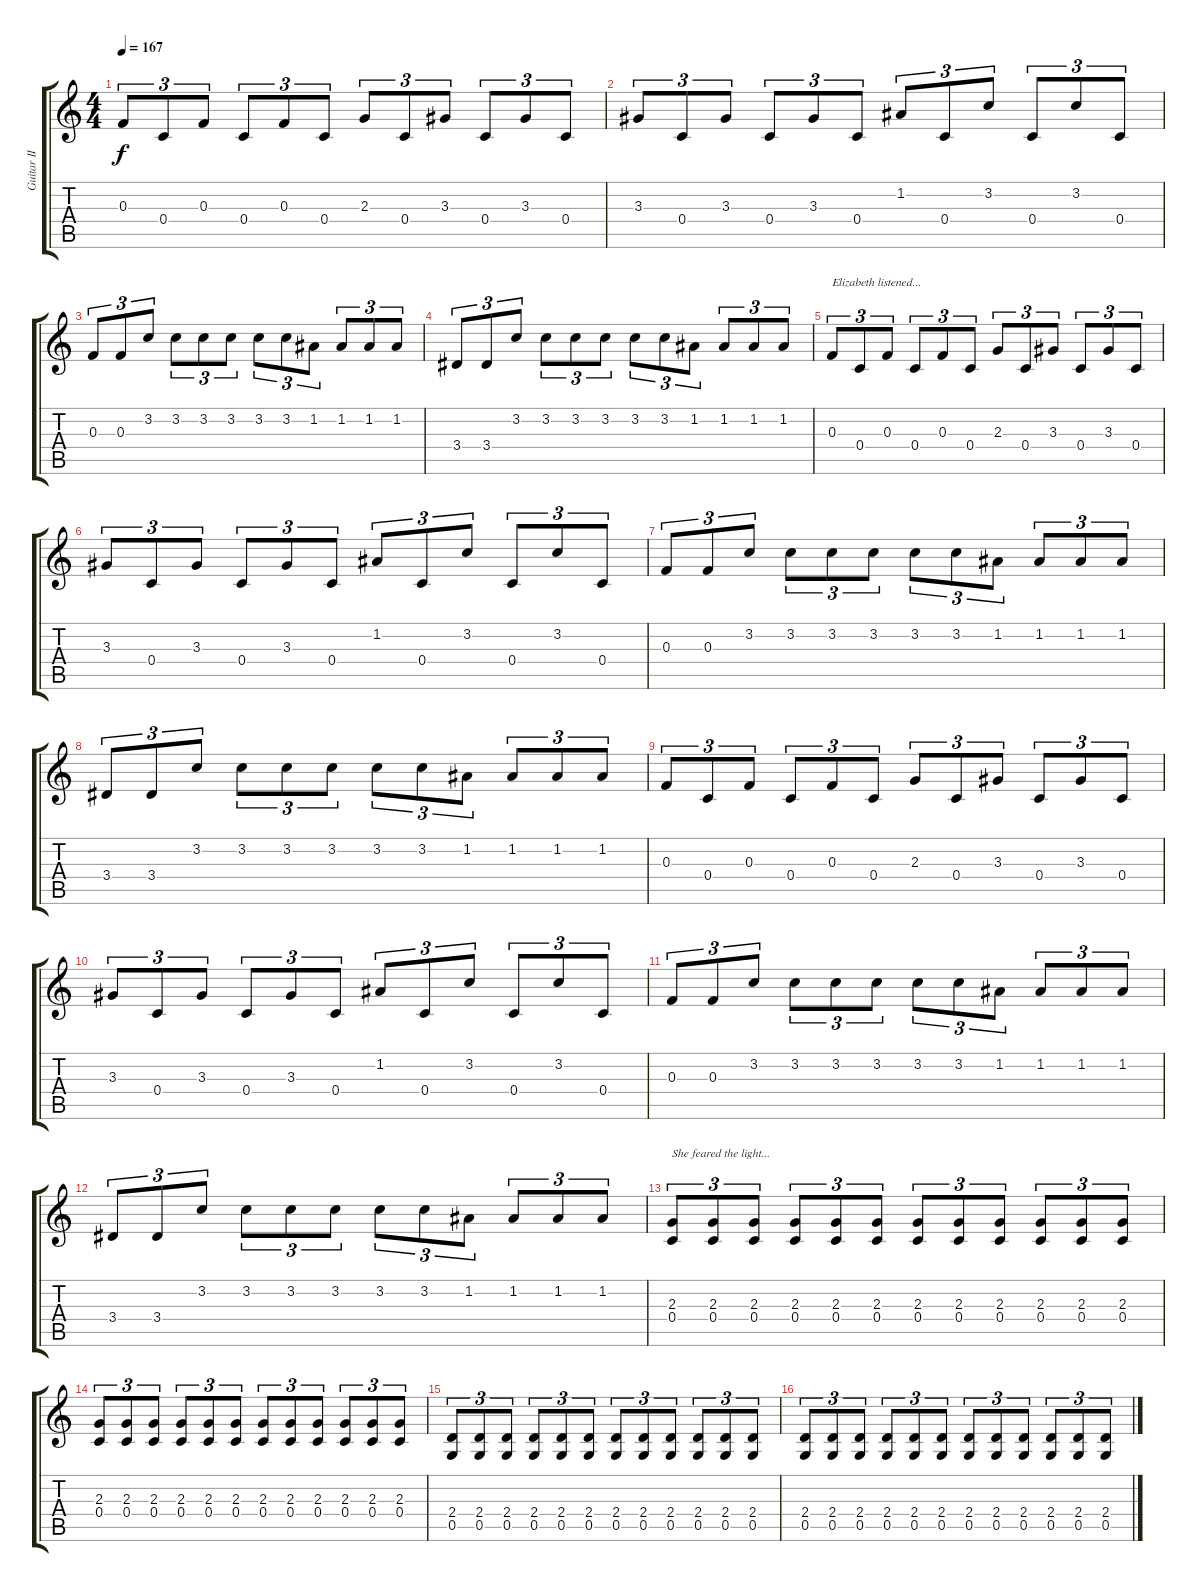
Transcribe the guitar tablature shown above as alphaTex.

\track ("Guitar II" "Guitar II") {instrument distortionguitar}
\staff {score tabs}
\tuning (D4 A3 F3 C3 G2 D2) {hide}
\ts (4 4)
\tempo 167
\clef g2
\ks c
0.3.8{tu (3 2) dy f} 0.4.8{tu (3 2)} 0.3.8{tu (3 2)} 0.4.8{tu (3 2)} 0.3.8{tu (3 2)} 0.4.8{tu (3 2)} 2.3.8{tu (3 2)} 0.4.8{tu (3 2)} 3.3.8{tu (3 2)} 0.4.8{tu (3 2)} 3.3.8{tu (3 2)} 0.4.8{tu (3 2)} |
3.3.8{tu (3 2)} 0.4.8{tu (3 2)} 3.3.8{tu (3 2)} 0.4.8{tu (3 2)} 3.3.8{tu (3 2)} 0.4.8{tu (3 2)} 1.2.8{tu (3 2)} 0.4.8{tu (3 2)} 3.2.8{tu (3 2)} 0.4.8{tu (3 2)} 3.2.8{tu (3 2)} 0.4.8{tu (3 2)} |
0.3.8{tu (3 2)} 0.3.8{tu (3 2)} 3.2.8{tu (3 2)} 3.2.8{tu (3 2)} 3.2.8{tu (3 2)} 3.2.8{tu (3 2)} 3.2.8{tu (3 2)} 3.2.8{tu (3 2)} 1.2.8{tu (3 2)} 1.2.8{tu (3 2)} 1.2.8{tu (3 2)} 1.2.8{tu (3 2)} |
3.4.8{tu (3 2)} 3.4.8{tu (3 2)} 3.2.8{tu (3 2)} 3.2.8{tu (3 2)} 3.2.8{tu (3 2)} 3.2.8{tu (3 2)} 3.2.8{tu (3 2)} 3.2.8{tu (3 2)} 1.2.8{tu (3 2)} 1.2.8{tu (3 2)} 1.2.8{tu (3 2)} 1.2.8{tu (3 2)} |
0.3.8{tu (3 2) txt "Elizabeth listened..."} 0.4.8{tu (3 2)} 0.3.8{tu (3 2)} 0.4.8{tu (3 2)} 0.3.8{tu (3 2)} 0.4.8{tu (3 2)} 2.3.8{tu (3 2)} 0.4.8{tu (3 2)} 3.3.8{tu (3 2)} 0.4.8{tu (3 2)} 3.3.8{tu (3 2)} 0.4.8{tu (3 2)} |
3.3.8{tu (3 2)} 0.4.8{tu (3 2)} 3.3.8{tu (3 2)} 0.4.8{tu (3 2)} 3.3.8{tu (3 2)} 0.4.8{tu (3 2)} 1.2.8{tu (3 2)} 0.4.8{tu (3 2)} 3.2.8{tu (3 2)} 0.4.8{tu (3 2)} 3.2.8{tu (3 2)} 0.4.8{tu (3 2)} |
0.3.8{tu (3 2)} 0.3.8{tu (3 2)} 3.2.8{tu (3 2)} 3.2.8{tu (3 2)} 3.2.8{tu (3 2)} 3.2.8{tu (3 2)} 3.2.8{tu (3 2)} 3.2.8{tu (3 2)} 1.2.8{tu (3 2)} 1.2.8{tu (3 2)} 1.2.8{tu (3 2)} 1.2.8{tu (3 2)} |
3.4.8{tu (3 2)} 3.4.8{tu (3 2)} 3.2.8{tu (3 2)} 3.2.8{tu (3 2)} 3.2.8{tu (3 2)} 3.2.8{tu (3 2)} 3.2.8{tu (3 2)} 3.2.8{tu (3 2)} 1.2.8{tu (3 2)} 1.2.8{tu (3 2)} 1.2.8{tu (3 2)} 1.2.8{tu (3 2)} |
0.3.8{tu (3 2)} 0.4.8{tu (3 2)} 0.3.8{tu (3 2)} 0.4.8{tu (3 2)} 0.3.8{tu (3 2)} 0.4.8{tu (3 2)} 2.3.8{tu (3 2)} 0.4.8{tu (3 2)} 3.3.8{tu (3 2)} 0.4.8{tu (3 2)} 3.3.8{tu (3 2)} 0.4.8{tu (3 2)} |
3.3.8{tu (3 2)} 0.4.8{tu (3 2)} 3.3.8{tu (3 2)} 0.4.8{tu (3 2)} 3.3.8{tu (3 2)} 0.4.8{tu (3 2)} 1.2.8{tu (3 2)} 0.4.8{tu (3 2)} 3.2.8{tu (3 2)} 0.4.8{tu (3 2)} 3.2.8{tu (3 2)} 0.4.8{tu (3 2)} |
0.3.8{tu (3 2)} 0.3.8{tu (3 2)} 3.2.8{tu (3 2)} 3.2.8{tu (3 2)} 3.2.8{tu (3 2)} 3.2.8{tu (3 2)} 3.2.8{tu (3 2)} 3.2.8{tu (3 2)} 1.2.8{tu (3 2)} 1.2.8{tu (3 2)} 1.2.8{tu (3 2)} 1.2.8{tu (3 2)} |
3.4.8{tu (3 2)} 3.4.8{tu (3 2)} 3.2.8{tu (3 2)} 3.2.8{tu (3 2)} 3.2.8{tu (3 2)} 3.2.8{tu (3 2)} 3.2.8{tu (3 2)} 3.2.8{tu (3 2)} 1.2.8{tu (3 2)} 1.2.8{tu (3 2)} 1.2.8{tu (3 2)} 1.2.8{tu (3 2)} |
(2.3 0.4).8{tu (3 2) txt "She feared the light..."} (2.3 0.4).8{tu (3 2)} (2.3 0.4).8{tu (3 2)} (2.3 0.4).8{tu (3 2)} (2.3 0.4).8{tu (3 2)} (2.3 0.4).8{tu (3 2)} (2.3 0.4).8{tu (3 2)} (2.3 0.4).8{tu (3 2)} (2.3 0.4).8{tu (3 2)} (2.3 0.4).8{tu (3 2)} (2.3 0.4).8{tu (3 2)} (2.3 0.4).8{tu (3 2)} |
(2.3 0.4).8{tu (3 2)} (2.3 0.4).8{tu (3 2)} (2.3 0.4).8{tu (3 2)} (2.3 0.4).8{tu (3 2)} (2.3 0.4).8{tu (3 2)} (2.3 0.4).8{tu (3 2)} (2.3 0.4).8{tu (3 2)} (2.3 0.4).8{tu (3 2)} (2.3 0.4).8{tu (3 2)} (2.3 0.4).8{tu (3 2)} (2.3 0.4).8{tu (3 2)} (2.3 0.4).8{tu (3 2)} |
(2.4 0.5).8{tu (3 2)} (2.4 0.5).8{tu (3 2)} (2.4 0.5).8{tu (3 2)} (2.4 0.5).8{tu (3 2)} (2.4 0.5).8{tu (3 2)} (2.4 0.5).8{tu (3 2)} (2.4 0.5).8{tu (3 2)} (2.4 0.5).8{tu (3 2)} (2.4 0.5).8{tu (3 2)} (2.4 0.5).8{tu (3 2)} (2.4 0.5).8{tu (3 2)} (2.4 0.5).8{tu (3 2)} |
(2.4 0.5).8{tu (3 2)} (2.4 0.5).8{tu (3 2)} (2.4 0.5).8{tu (3 2)} (2.4 0.5).8{tu (3 2)} (2.4 0.5).8{tu (3 2)} (2.4 0.5).8{tu (3 2)} (2.4 0.5).8{tu (3 2)} (2.4 0.5).8{tu (3 2)} (2.4 0.5).8{tu (3 2)} (2.4 0.5).8{tu (3 2)} (2.4 0.5).8{tu (3 2)} (2.4 0.5).8{tu (3 2)}
